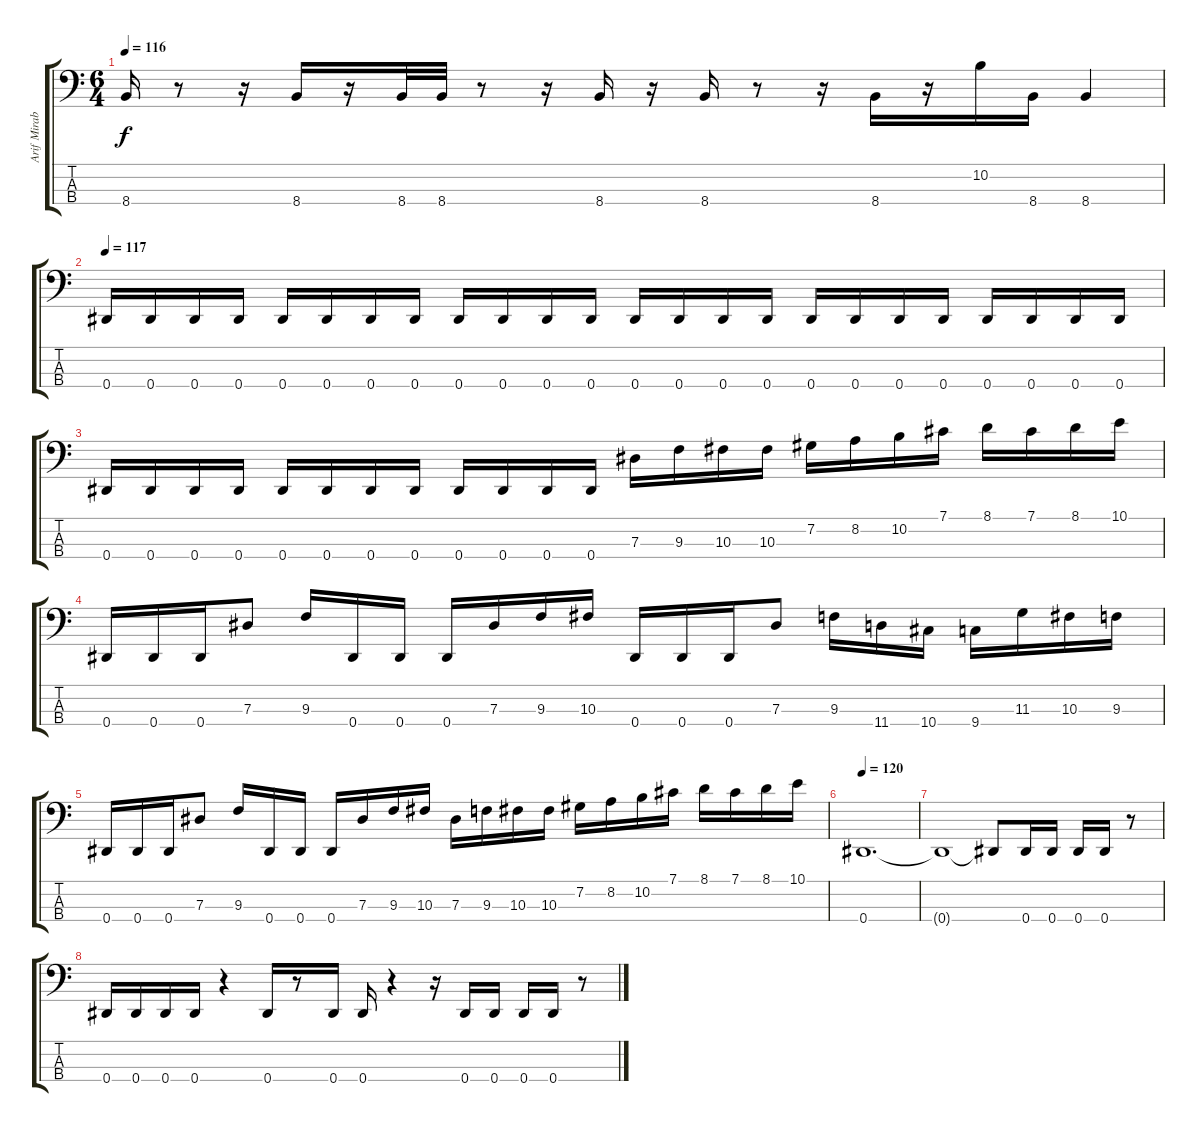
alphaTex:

\track ("Arif Mirabdolbaghi" "Arif Mirab") {instrument electricbassfinger}
\staff {score tabs}
\tuning (Gb2 Db2 Ab1 Eb1) {hide}
\ts (6 4)
\tempo 116
\clef f4
\ks c
8.4.16{dy f} r.8 r.16 8.4.16 r.16 8.4.32 8.4.32 r.8 r.16 8.4.16 r.16 8.4.16 r.8 r.16 8.4.16 r.16 10.2.16 8.4.16 8.4.4 |
\tempo 117
0.4.16 0.4.16 0.4.16 0.4.16 0.4.16 0.4.16 0.4.16 0.4.16 0.4.16 0.4.16 0.4.16 0.4.16 0.4.16 0.4.16 0.4.16 0.4.16 0.4.16 0.4.16 0.4.16 0.4.16 0.4.16 0.4.16 0.4.16 0.4.16 |
0.4.16 0.4.16 0.4.16 0.4.16 0.4.16 0.4.16 0.4.16 0.4.16 0.4.16 0.4.16 0.4.16 0.4.16 7.3.16 9.3.16 10.3.16 10.3.16 7.2.16 8.2.16 10.2.16 7.1.16 8.1.16 7.1.16 8.1.16 10.1.16 |
0.4.16 0.4.16 0.4.16 7.3.8 9.3.16 0.4.16 0.4.16 0.4.16 7.3.16 9.3.16 10.3.16 0.4.16 0.4.16 0.4.16 7.3.8 9.3.16 11.4.16 10.4.16 9.4.16 11.3.16 10.3.16 9.3.16 |
0.4.16 0.4.16 0.4.16 7.3.8 9.3.16 0.4.16 0.4.16 0.4.16 7.3.16 9.3.16 10.3.16 7.3.16 9.3.16 10.3.16 10.3.16 7.2.16 8.2.16 10.2.16 7.1.16 8.1.16 7.1.16 8.1.16 10.1.16 |
\tempo 120
0.4.1{d} |
0.4{t}.1 0.4{t}.8 0.4.16 0.4.16 0.4.16 0.4.16 r.8 |
0.4.16 0.4.16 0.4.16 0.4.16 r.4 0.4.16 r.8 0.4.16 0.4.16 r.4 r.16 0.4.16 0.4.16 0.4.16 0.4.16 r.8
